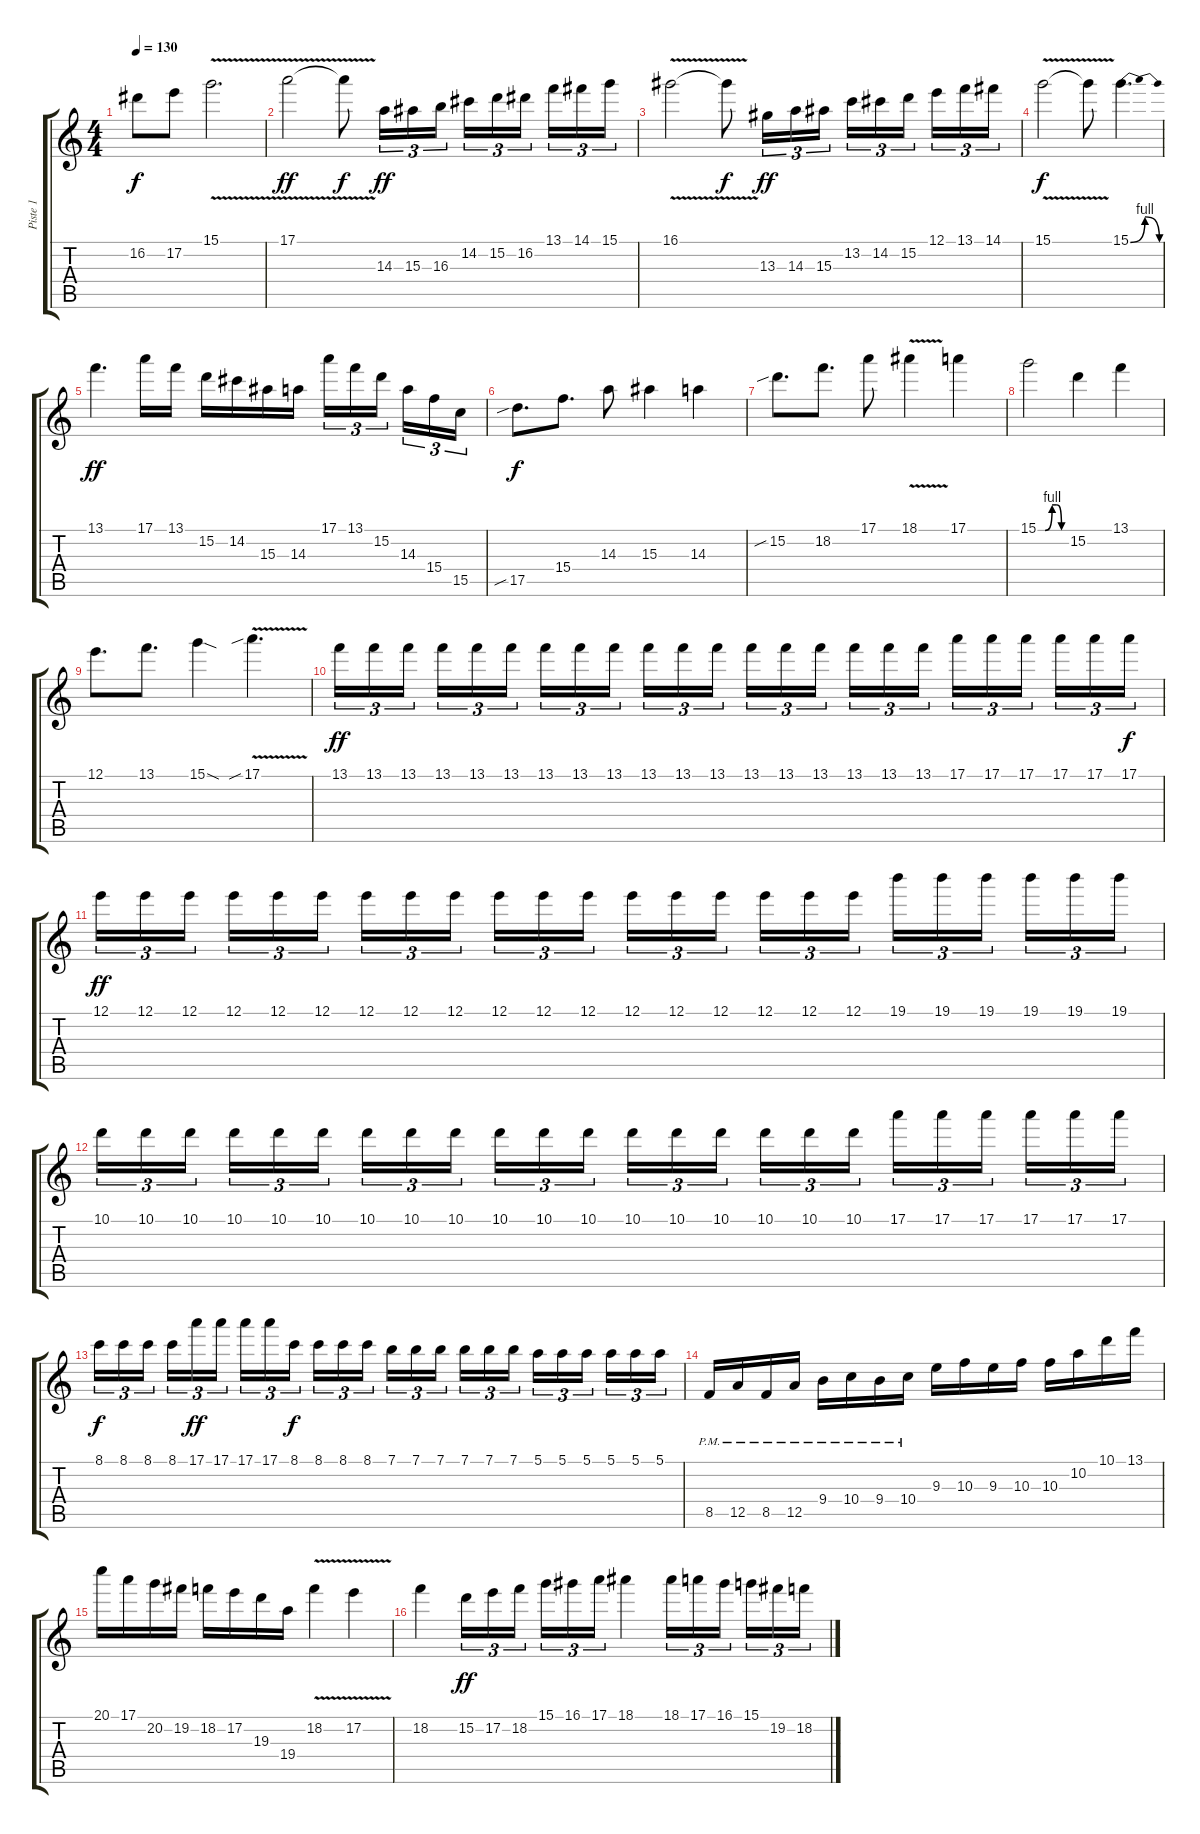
\track ("Piste 1" "Piste 1") {mute instrument distortionguitar}
\staff {score tabs}
\tuning (E4 B3 G3 D3 A2 D2) {hide}
\ts (4 4)
\tempo 130
\clef g2
\ks c
16.2.8{dy f} 17.2.8 15.1{v}.2{d} |
17.1{v}.2{dy ff} 17.1{t}.8{dy f} 14.3.16{tu (3 2) dy ff} 15.3.16{tu (3 2)} 16.3.16{tu (3 2)} 14.2.16{tu (3 2)} 15.2.16{tu (3 2)} 16.2.16{tu (3 2) beam splitsecondary} 13.1.16{tu (3 2)} 14.1.16{tu (3 2)} 15.1.16{tu (3 2)} |
16.1{v}.2 16.1{t}.8{dy f} 13.3.16{tu (3 2) dy ff} 14.3.16{tu (3 2)} 15.3.16{tu (3 2)} 13.2.16{tu (3 2)} 14.2.16{tu (3 2)} 15.2.16{tu (3 2) beam splitsecondary} 12.1.16{tu (3 2)} 13.1.16{tu (3 2)} 14.1.16{tu (3 2)} |
15.1{v}.2{dy f} 15.1{t}.8 15.1{be (bendrelease 0 0 10 4 30 4 60 0)}.4{d} |
13.1.4{d dy ff} 17.1.16 13.1.16 15.2.16 14.2.16 15.3.16 14.3.16 17.1.16{tu (3 2)} 13.1.16{tu (3 2)} 15.2.16{tu (3 2) beam splitsecondary} 14.3.16{tu (3 2)} 15.4.16{tu (3 2)} 15.5.16{tu (3 2)} |
17.5{sib}.8{d dy f} 15.4.8{d} 14.3.8 15.3.4 14.3.4 |
15.2{sib}.8{d} 18.2.8{d} 17.1.8 18.1{v}.4 17.1.4 |
15.1{be (custom 0 0 15 0 30 4 40 4 50 0 60 0)}.2 15.2.4 13.1.4 |
12.1.8{d} 13.1.8{d} 15.1{sod}.4 17.1{v sib}.4{d} |
13.1.16{tu (3 2) dy ff} 13.1.16{tu (3 2)} 13.1.16{tu (3 2) beam splitsecondary} 13.1.16{tu (3 2)} 13.1.16{tu (3 2)} 13.1.16{tu (3 2)} 13.1.16{tu (3 2)} 13.1.16{tu (3 2)} 13.1.16{tu (3 2) beam splitsecondary} 13.1.16{tu (3 2)} 13.1.16{tu (3 2)} 13.1.16{tu (3 2)} 13.1.16{tu (3 2)} 13.1.16{tu (3 2)} 13.1.16{tu (3 2) beam splitsecondary} 13.1.16{tu (3 2)} 13.1.16{tu (3 2)} 13.1.16{tu (3 2)} 17.1.16{tu (3 2)} 17.1.16{tu (3 2)} 17.1.16{tu (3 2) beam splitsecondary} 17.1.16{tu (3 2)} 17.1.16{tu (3 2)} 17.1.16{tu (3 2) dy f} |
12.1.16{tu (3 2) dy ff} 12.1.16{tu (3 2)} 12.1.16{tu (3 2) beam splitsecondary} 12.1.16{tu (3 2)} 12.1.16{tu (3 2)} 12.1.16{tu (3 2)} 12.1.16{tu (3 2)} 12.1.16{tu (3 2)} 12.1.16{tu (3 2) beam splitsecondary} 12.1.16{tu (3 2)} 12.1.16{tu (3 2)} 12.1.16{tu (3 2)} 12.1.16{tu (3 2)} 12.1.16{tu (3 2)} 12.1.16{tu (3 2) beam splitsecondary} 12.1.16{tu (3 2)} 12.1.16{tu (3 2)} 12.1.16{tu (3 2)} 19.1.16{tu (3 2)} 19.1.16{tu (3 2)} 19.1.16{tu (3 2) beam splitsecondary} 19.1.16{tu (3 2)} 19.1.16{tu (3 2)} 19.1.16{tu (3 2)} |
10.1.16{tu (3 2)} 10.1.16{tu (3 2)} 10.1.16{tu (3 2) beam splitsecondary} 10.1.16{tu (3 2)} 10.1.16{tu (3 2)} 10.1.16{tu (3 2)} 10.1.16{tu (3 2)} 10.1.16{tu (3 2)} 10.1.16{tu (3 2) beam splitsecondary} 10.1.16{tu (3 2)} 10.1.16{tu (3 2)} 10.1.16{tu (3 2)} 10.1.16{tu (3 2)} 10.1.16{tu (3 2)} 10.1.16{tu (3 2) beam splitsecondary} 10.1.16{tu (3 2)} 10.1.16{tu (3 2)} 10.1.16{tu (3 2)} 17.1.16{tu (3 2)} 17.1.16{tu (3 2)} 17.1.16{tu (3 2) beam splitsecondary} 17.1.16{tu (3 2)} 17.1.16{tu (3 2)} 17.1.16{tu (3 2)} |
8.1.16{tu (3 2) dy f} 8.1.16{tu (3 2)} 8.1.16{tu (3 2) beam splitsecondary} 8.1.16{tu (3 2)} 17.1.16{tu (3 2) dy ff} 17.1.16{tu (3 2)} 17.1.16{tu (3 2)} 17.1.16{tu (3 2)} 8.1.16{tu (3 2) dy f beam splitsecondary} 8.1.16{tu (3 2)} 8.1.16{tu (3 2)} 8.1.16{tu (3 2)} 7.1.16{tu (3 2)} 7.1.16{tu (3 2)} 7.1.16{tu (3 2) beam splitsecondary} 7.1.16{tu (3 2)} 7.1.16{tu (3 2)} 7.1.16{tu (3 2)} 5.1.16{tu (3 2)} 5.1.16{tu (3 2)} 5.1.16{tu (3 2) beam splitsecondary} 5.1.16{tu (3 2)} 5.1.16{tu (3 2)} 5.1.16{tu (3 2)} |
8.5{pm}.16 12.5{pm}.16 8.5{pm}.16 12.5{pm}.16 9.4{pm}.16 10.4{pm}.16 9.4{pm}.16 10.4{pm}.16 9.3.16 10.3.16 9.3.16 10.3.16 10.3.16 10.2.16 10.1.16 13.1.16 |
20.1.16 17.1.16 20.2.16 19.2.16 18.2.16 17.2.16 19.3.16 19.4.16 18.2{v}.4 17.2{v}.4 |
18.2.4 15.2.16{tu (3 2) dy ff} 17.2.16{tu (3 2)} 18.2.16{tu (3 2) beam splitsecondary} 15.1.16{tu (3 2)} 16.1.16{tu (3 2)} 17.1.16{tu (3 2)} 18.1.4 18.1.16{tu (3 2)} 17.1.16{tu (3 2)} 16.1.16{tu (3 2) beam splitsecondary} 15.1.16{tu (3 2)} 19.2.16{tu (3 2)} 18.2.16{tu (3 2)}
